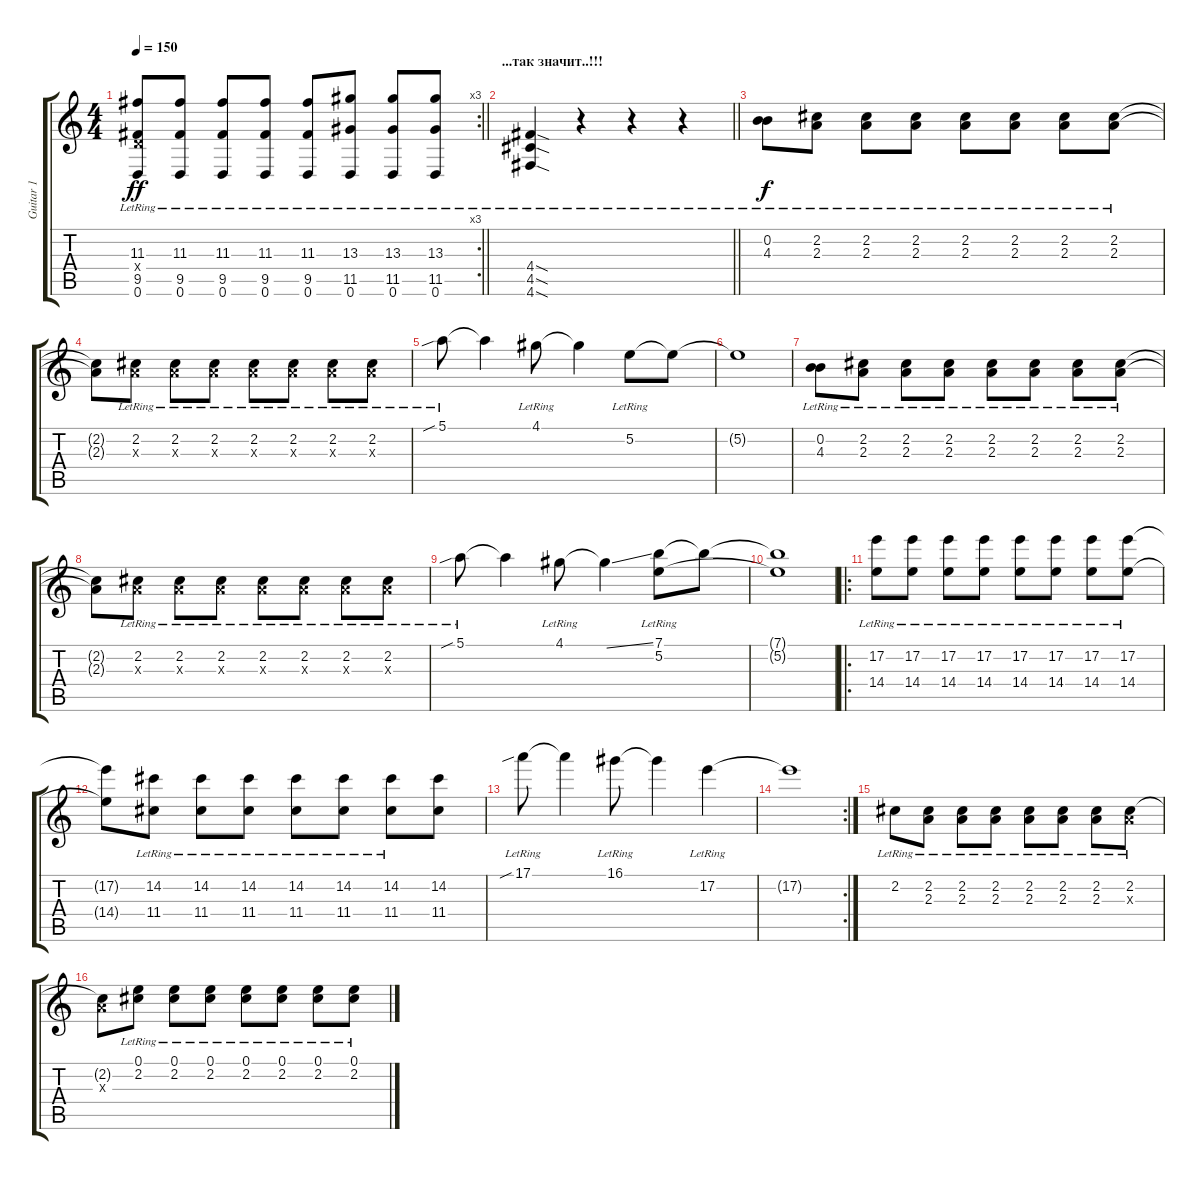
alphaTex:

\track ("Guitar 1" "Guitar 1") {instrument distortionguitar}
\staff {score tabs}
\tuning (E4 B3 G3 D3 A2 D2) {hide}
\rc 3
\ts (4 4)
\tempo 150
\clef g2
\barLineRight lightlight
\ks c
(11.3{lr} 0.4{x} 9.5 0.6{lr}).8{dy ff} (11.3{lr} 9.5 0.6{lr}).8 (11.3{lr} 9.5 0.6{lr}).8 (11.3{lr} 9.5 0.6{lr}).8 (11.3{lr} 9.5 0.6{lr}).8 (13.3{lr} 11.5{lr} 0.6{lr}).8 (13.3{lr} 11.5{lr} 0.6{lr}).8 (13.3{lr} 11.5{lr} 0.6{lr}).8 |
\section ("" "...так значит..!!!")
\barLineRight lightlight
(4.4{sod lr} 4.5{sod lr} 4.6{sod lr}).4 r.4 r.4 r.4 |
(0.2 4.3{lr}).8{dy f} (2.2 2.3{lr}).8 (2.2 2.3{lr}).8 (2.2 2.3{lr}).8 (2.2 2.3{lr}).8 (2.2 2.3{lr}).8 (2.2 2.3{lr}).8 (2.2 2.3{lr}).8 |
(2.2{t} 2.3{t}).8 (2.2{lr} 2.3{x}).8 (2.2{lr} 2.3{x}).8 (2.2{lr} 2.3{x}).8 (2.2{lr} 2.3{x}).8 (2.2{lr} 2.3{x}).8 (2.2{lr} 2.3{x}).8 (2.2{lr} 2.3{x}).8 |
5.1{sib lr}.8 5.1{t}.4 4.1{lr}.8 4.1{t}.4 5.2{lr}.8 5.2{t}.8 |
5.2{t}.1 |
(0.2 4.3{lr}).8 (2.2 2.3{lr}).8 (2.2 2.3{lr}).8 (2.2 2.3{lr}).8 (2.2 2.3{lr}).8 (2.2 2.3{lr}).8 (2.2 2.3{lr}).8 (2.2 2.3{lr}).8 |
(2.2{t} 2.3{t}).8 (2.2{lr} 2.3{x}).8 (2.2{lr} 2.3{x}).8 (2.2{lr} 2.3{x}).8 (2.2{lr} 2.3{x}).8 (2.2{lr} 2.3{x}).8 (2.2{lr} 2.3{x}).8 (2.2{lr} 2.3{x}).8 |
5.1{sib lr}.8 5.1{t}.4 4.1{lr}.8 4.1{ss t}.4 (7.1{lr} 5.2{lr}).8 7.1{t}.8 |
(7.1{t} 5.2{t}).1 |
\ro
(17.2{lr} 14.4{lr}).8 (17.2{lr} 14.4{lr}).8 (17.2{lr} 14.4{lr}).8 (17.2{lr} 14.4{lr}).8 (17.2{lr} 14.4{lr}).8 (17.2{lr} 14.4{lr}).8 (17.2{lr} 14.4{lr}).8 (17.2{lr} 14.4{lr}).8 |
(17.2{t} 14.4{t}).8 (14.2{lr} 11.4{lr}).8 (14.2{lr} 11.4{lr}).8 (14.2{lr} 11.4{lr}).8 (14.2{lr} 11.4{lr}).8 (14.2{lr} 11.4{lr}).8 (14.2{lr} 11.4{lr}).8 (14.2 11.4).8 |
17.1{sib lr}.8 17.1{t}.4 16.1{lr}.8 16.1{t}.4 17.2{lr}.4 |
\rc 2
17.2{t}.1 |
2.2{lr}.8 (2.2{lr} 2.3{lr}).8 (2.2{lr} 2.3{lr}).8 (2.2{lr} 2.3{lr}).8 (2.2{lr} 2.3{lr}).8 (2.2{lr} 2.3{lr}).8 (2.2{lr} 2.3{lr}).8 (2.2{lr} 2.3{x}).8 |
(2.2{t} 2.3{x}).8 (0.1{lr} 2.2{lr}).8 (0.1{lr} 2.2{lr}).8 (0.1{lr} 2.2{lr}).8 (0.1{lr} 2.2{lr}).8 (0.1{lr} 2.2{lr}).8 (0.1{lr} 2.2{lr}).8 (0.1{lr} 2.2{lr}).8
